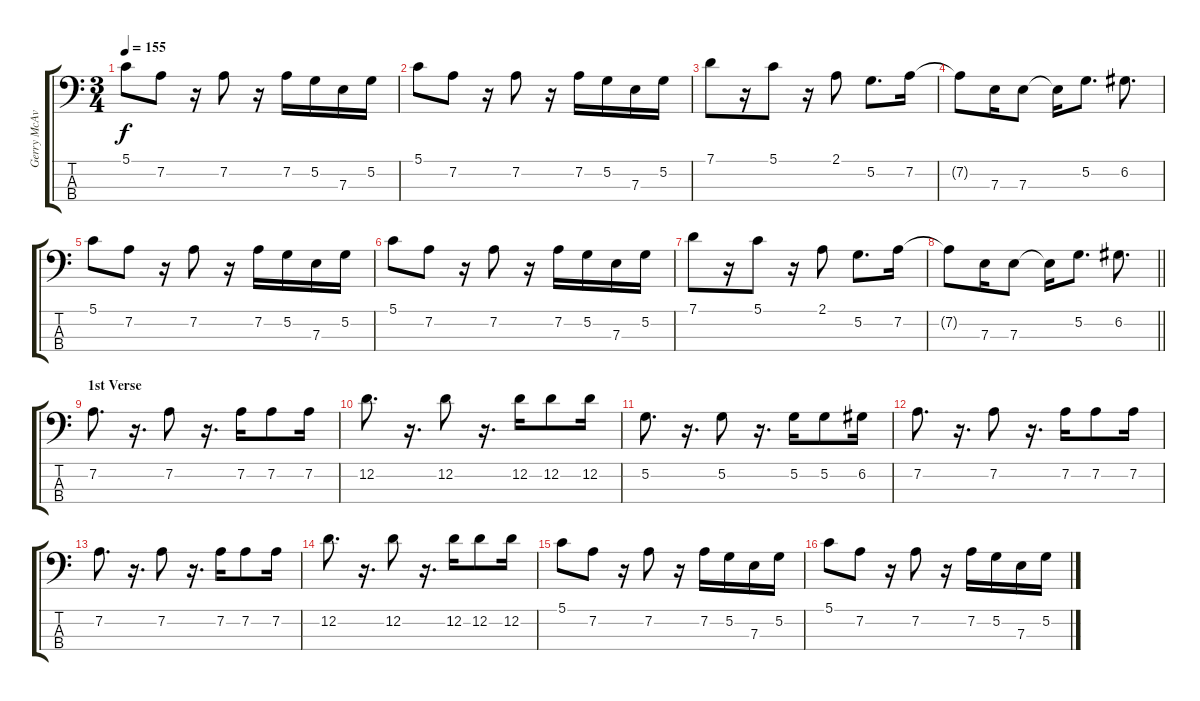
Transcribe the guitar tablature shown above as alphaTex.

\track ("Gerry McAvoy" "Gerry McAv") {instrument electricbasspick}
\staff {score tabs}
\tuning (G2 D2 A1 E1) {hide}
\ts (3 4)
\tempo 155
\clef f4
\ks c
5.1.8{dy f} 7.2.8 r.16 7.2.8 r.16 7.2.16 5.2.16 7.3.16 5.2.16 |
5.1.8 7.2.8 r.16 7.2.8 r.16 7.2.16 5.2.16 7.3.16 5.2.16 |
7.1.8 r.16 5.1.8 r.16 2.1.8 5.2.8{d} 7.2.16 |
7.2{t}.8 7.3.16 7.3.8 7.3{t}.16 5.2.8{d} 6.2.8{d} |
5.1.8 7.2.8 r.16 7.2.8 r.16 7.2.16 5.2.16 7.3.16 5.2.16 |
5.1.8 7.2.8 r.16 7.2.8 r.16 7.2.16 5.2.16 7.3.16 5.2.16 |
7.1.8 r.16 5.1.8 r.16 2.1.8 5.2.8{d} 7.2.16 |
\barLineRight lightlight
7.2{t}.8 7.3.16 7.3.8 7.3{t}.16 5.2.8{d} 6.2.8{d} |
\section ("" "1st Verse")
7.2.8{d} r.16{d} 7.2.8 r.16{d} 7.2.16 7.2.8 7.2.16 |
12.2.8{d} r.16{d} 12.2.8 r.16{d} 12.2.16 12.2.8 12.2.16 |
5.2.8{d} r.16{d} 5.2.8 r.16{d} 5.2.16 5.2.8 6.2.16 |
7.2.8{d} r.16{d} 7.2.8 r.16{d} 7.2.16 7.2.8 7.2.16 |
7.2.8{d} r.16{d} 7.2.8 r.16{d} 7.2.16 7.2.8 7.2.16 |
12.2.8{d} r.16{d} 12.2.8 r.16{d} 12.2.16 12.2.8 12.2.16 |
5.1.8 7.2.8 r.16 7.2.8 r.16 7.2.16 5.2.16 7.3.16 5.2.16 |
5.1.8 7.2.8 r.16 7.2.8 r.16 7.2.16 5.2.16 7.3.16 5.2.16
